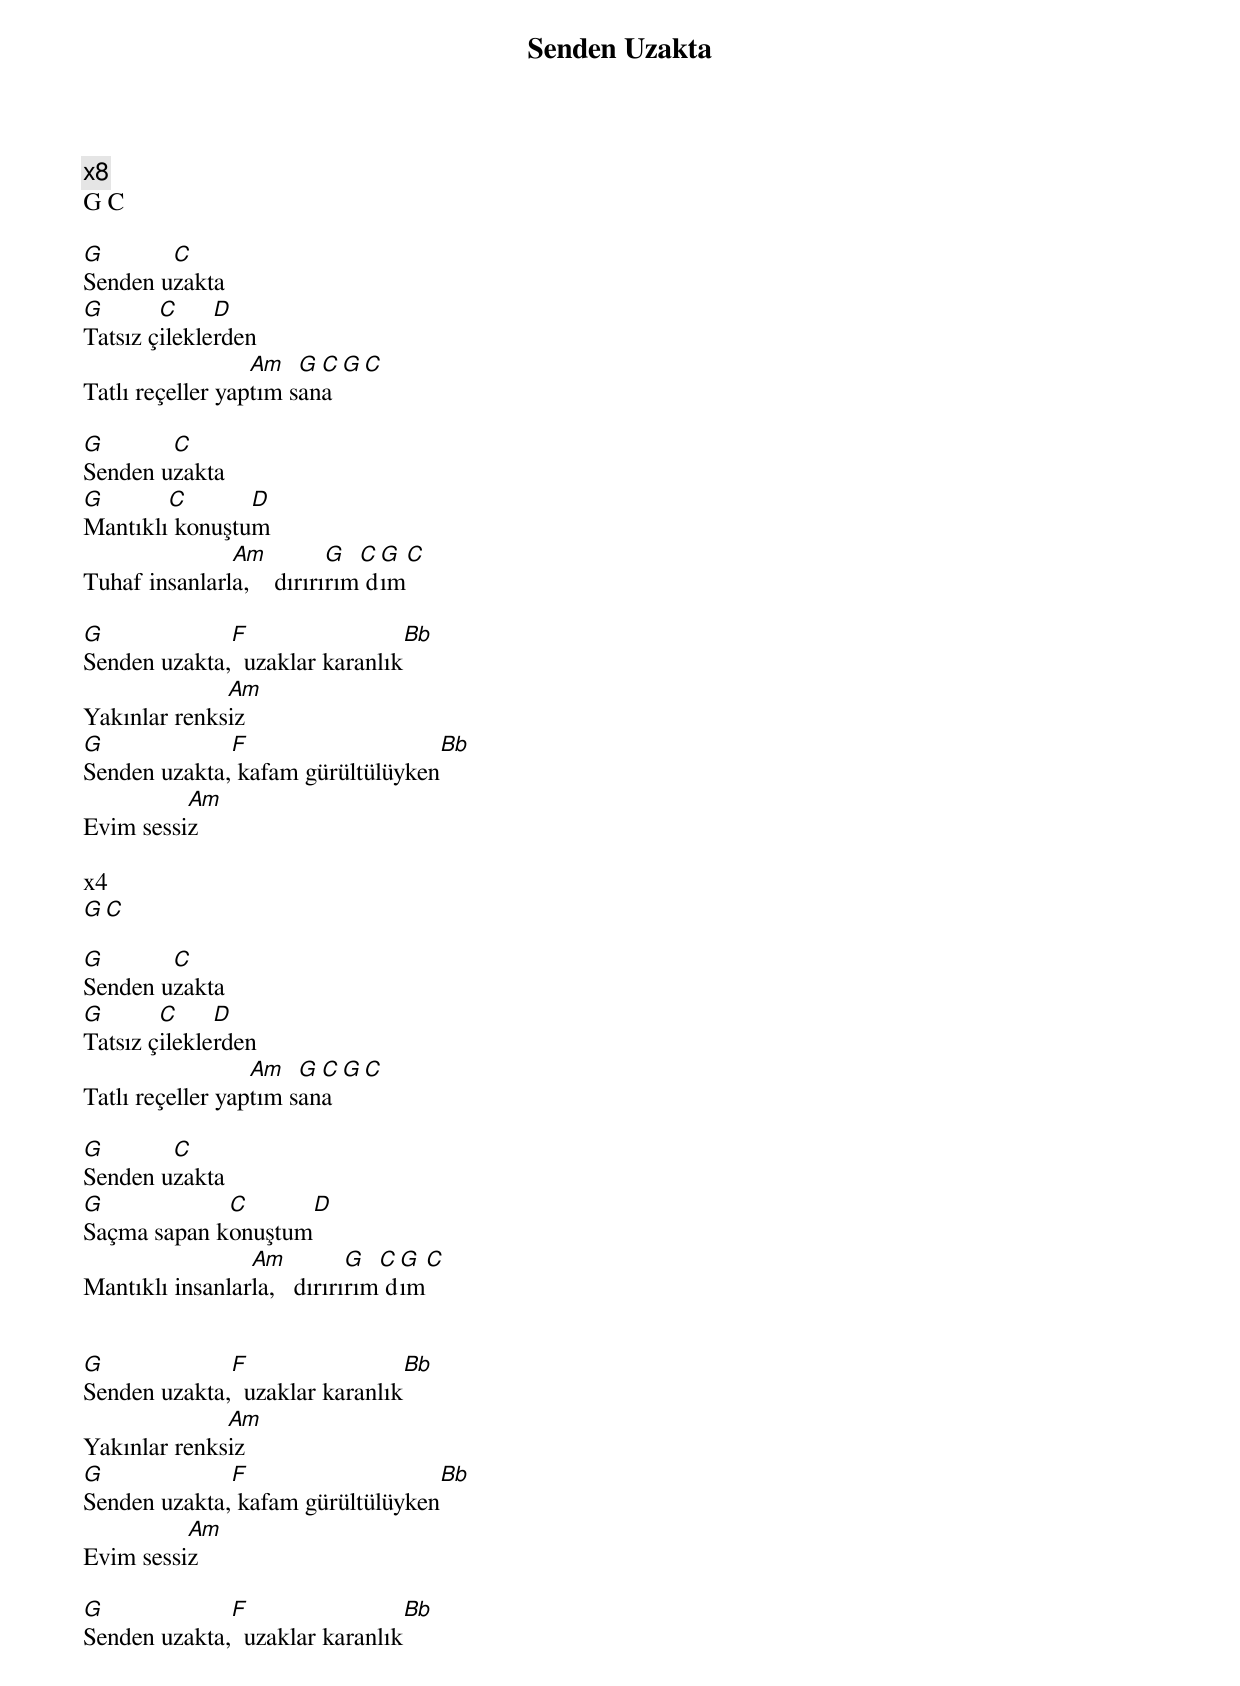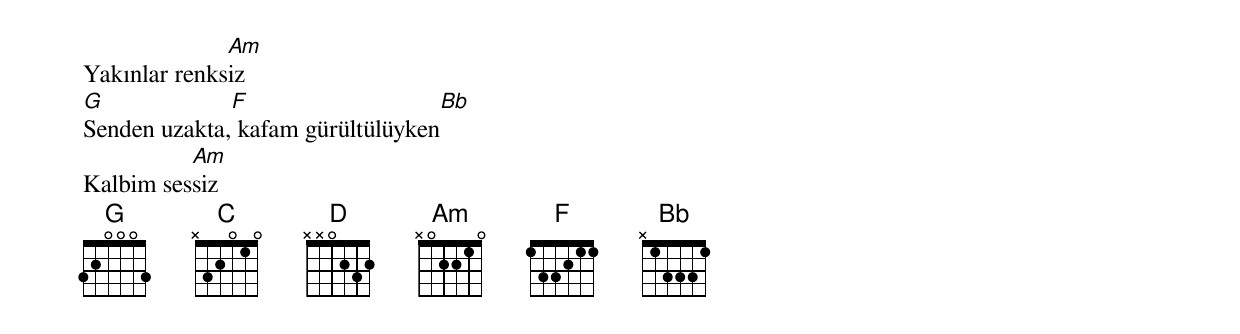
{title: Senden Uzakta}
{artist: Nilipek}

x8
G C

G       C
Senden uzakta
G       C     D
Tatsız çileklerden
                  Am   G C G C
Tatlı reçeller yaptım sana

G       C
Senden uzakta
G       C       D
Mantıklı konuştum
               Am          G  C G C
Tuhaf insanlarla,    dırırırım dım

G             F                 Bb
Senden uzakta,  uzaklar karanlık
              Am
Yakınlar renksiz
G             F                   Bb
Senden uzakta, kafam gürültülüyken
          Am
Evim sessiz

x4
G C

G       C
Senden uzakta
G       C     D
Tatsız çileklerden
                  Am   G C G C
Tatlı reçeller yaptım sana

G       C
Senden uzakta
G            C         D
Saçma sapan konuştum
                 Am          G  C G C
Mantıklı insanlarla,   dırırırım dım


G             F                 Bb
Senden uzakta,  uzaklar karanlık
              Am
Yakınlar renksiz
G             F                   Bb
Senden uzakta, kafam gürültülüyken
          Am
Evim sessiz

G             F                 Bb
Senden uzakta,  uzaklar karanlık
              Am
Yakınlar renksiz
G             F                   Bb
Senden uzakta, kafam gürültülüyken
          Am
Kalbim sessiz
